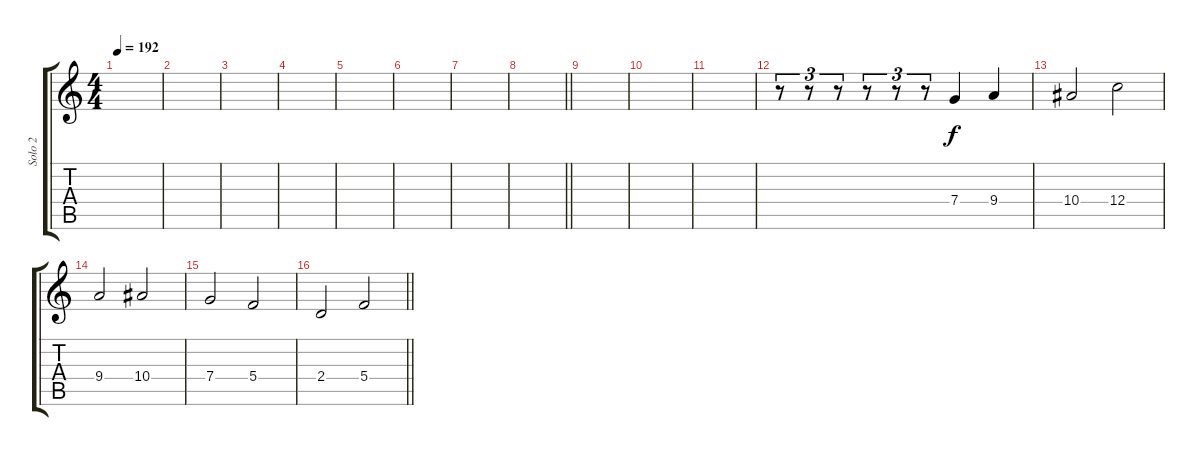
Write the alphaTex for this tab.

\track ("Solo 2" "Solo 2") {instrument distortionguitar}
\staff {score tabs}
\tuning (D4 A3 F3 C3 G2 D2) {hide}
\ts (4 4)
\tempo 192
\clef g2
\ks c
|
|
|
|
|
|
|
\barLineRight lightlight
|
\section ("" "")
|
|
|
r.8{tu (3 2)} r.8{tu (3 2)} r.8{tu (3 2)} r.8{tu (3 2)} r.8{tu (3 2)} r.8{tu (3 2)} 7.4.4 9.4.4 |
10.4.2 12.4.2 |
9.4.2 10.4.2 |
7.4.2 5.4.2 |
\barLineRight lightlight
2.4.2 5.4.2
